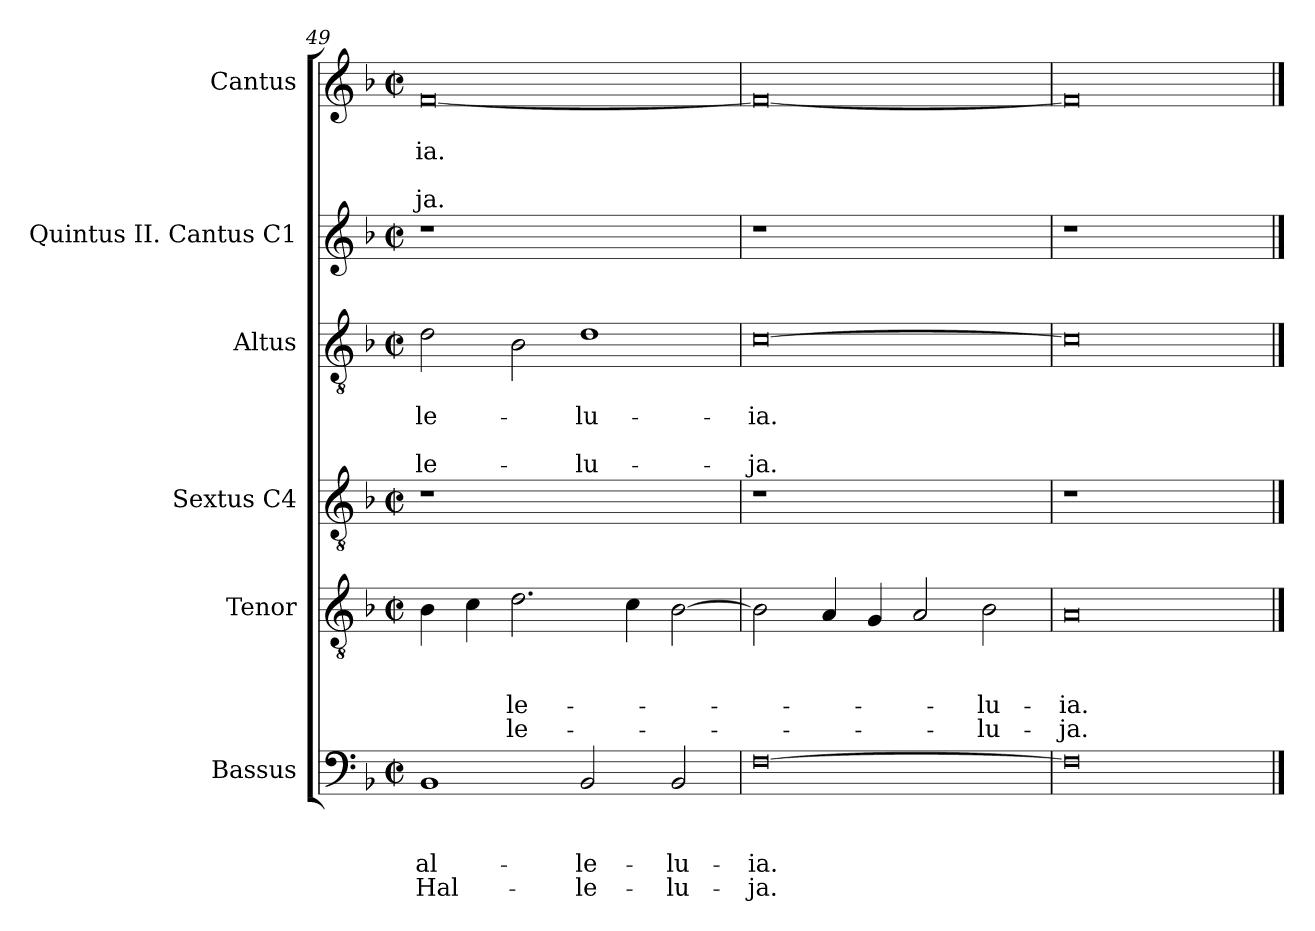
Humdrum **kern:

**kern	**text	**text	**text	**text	**kern	**text	**text	**text	**text	**kern	**kern	**text	**text	**text	**text	**kern	**kern	**text	**text	**text	**text
*part6	*part6	*part6	*part6	*part6	*part5	*part5	*part5	*part5	*part5	*part4	*part3	*part3	*part3	*part3	*part3	*part2	*part1	*part1	*part1	*part1	*part1
*staff6	*staff6	*staff6	*staff6	*staff6	*staff5	*staff5	*staff5	*staff5	*staff5	*staff4	*staff3	*staff3	*staff3	*staff3	*staff3	*staff2	*staff1	*staff1	*staff1	*staff1	*staff1
*I"Bassus	*	*	*	*	*I"Tenor	*	*	*	*	*I"Sextus C4	*I"Altus	*	*	*	*	*I"Quintus II. Cantus C1	*I"Cantus	*	*	*	*
*I'B	*	*	*	*	*I'T	*	*	*	*	*	*I'A	*	*	*	*	*	*I'C	*	*	*	*
*clefF4	*	*	*	*	*clefGv2	*	*	*	*	*clefGv2	*clefGv2	*	*	*	*	*clefG2	*clefG2	*	*	*	*
*k[b-]	*	*	*	*	*k[b-]	*	*	*	*	*k[b-]	*k[b-]	*	*	*	*	*k[b-]	*k[b-]	*	*	*	*
*F:	*	*	*	*	*F:	*	*	*	*	*F:	*F:	*	*	*	*	*F:	*F:	*	*	*	*
*M2/2	*	*	*	*	*M2/2	*	*	*	*	*M2/2	*M2/2	*	*	*	*	*M2/2	*M2/2	*	*	*	*
*met(c|)	*	*	*	*	*met(c|)	*	*	*	*	*met(c|)	*met(c|)	*	*	*	*	*met(c|)	*met(c|)	*	*	*	*
=49	=49	=49	=49	=49	=49	=49	=49	=49	=49	=49	=49	=49	=49	=49	=49	=49	=49	=49	=49	=49	=49
!	!	!	!LO:LY:b	!LO:LY:b	!	!	!	!	!	!	!	!	!LO:LY:b	!	!LO:LY:b	!	!	!	!LO:LY:b	!	!LO:LY:b
1BB-	.	.	al-	Hal-	4B-\	.	.	.	.	1r	2d\	.	-le-	.	-le-	1r	[0f	.	-ia.	.	-ja.
.	.	.	.	.	4c\	.	.	.	.	.	.	.	.	.	.	.	.	.	.	.	.
!	!	!	!	!	!	!	!	!LO:LY:b	!LO:LY:b	!	!	!	!	!	!	!	!	!	!	!	!
.	.	.	.	.	2.d\	.	.	-le-	-le-	.	2B-\	.	.	.	.	.	.	.	.	.	.
!	!	!	!LO:LY:b	!LO:LY:b	!	!	!	!	!	!	!	!	!LO:LY:b	!	!LO:LY:b	!	!	!	!	!	!
2BB-/	.	.	-le-	-le-	.	.	.	.	.	1ryy	1d	.	-lu-	.	-lu-	1ryy	.	.	.	.	.
.	.	.	.	.	4c\	.	.	.	.	.	.	.	.	.	.	.	.	.	.	.	.
!	!	!	!LO:LY:b	!LO:LY:b	!	!	!	!	!	!	!	!	!	!	!	!	!	!	!	!	!
2BB-/	.	.	-lu-	-lu-	[2B-\	.	.	.	.	.	.	.	.	.	.	.	.	.	.	.	.
=50	=50	=50	=50	=50	=50	=50	=50	=50	=50	=50	=50	=50	=50	=50	=50	=50	=50	=50	=50	=50	=50
!	!	!	!LO:LY:b	!LO:LY:b	!	!	!	!	!	!	!	!	!LO:LY:b	!	!LO:LY:b	!	!	!	!	!	!
[0F	.	.	-ia.	-ja.	2B-\]	.	.	.	.	1r	[0c	.	-ia.	.	-ja.	1r	0f_	.	.	.	.
.	.	.	.	.	4A/	.	.	.	.	.	.	.	.	.	.	.	.	.	.	.	.
.	.	.	.	.	4G/	.	.	.	.	.	.	.	.	.	.	.	.	.	.	.	.
.	.	.	.	.	2A/	.	.	.	.	1ryy	.	.	.	.	.	1ryy	.	.	.	.	.
!	!	!	!	!	!	!	!	!LO:LY:b	!LO:LY:b	!	!	!	!	!	!	!	!	!	!	!	!
.	.	.	.	.	2B-\	.	.	-lu-	-lu-	.	.	.	.	.	.	.	.	.	.	.	.
=51	=51	=51	=51	=51	=51	=51	=51	=51	=51	=51	=51	=51	=51	=51	=51	=51	=51	=51	=51	=51	=51
!	!	!	!	!	!	!	!	!LO:LY:b	!LO:LY:b	!	!	!	!	!	!	!	!	!	!	!	!
0F]	.	.	.	.	0A	.	.	-ia.	-ja.	1r	0c]	.	.	.	.	1r	0f]	.	.	.	.
.	.	.	.	.	.	.	.	.	.	1ryy	.	.	.	.	.	1ryy	.	.	.	.	.
==	==	==	==	==	==	==	==	==	==	==	==	==	==	==	==	==	==	==	==	==	==
*-	*-	*-	*-	*-	*-	*-	*-	*-	*-	*-	*-	*-	*-	*-	*-	*-	*-	*-	*-	*-	*-
